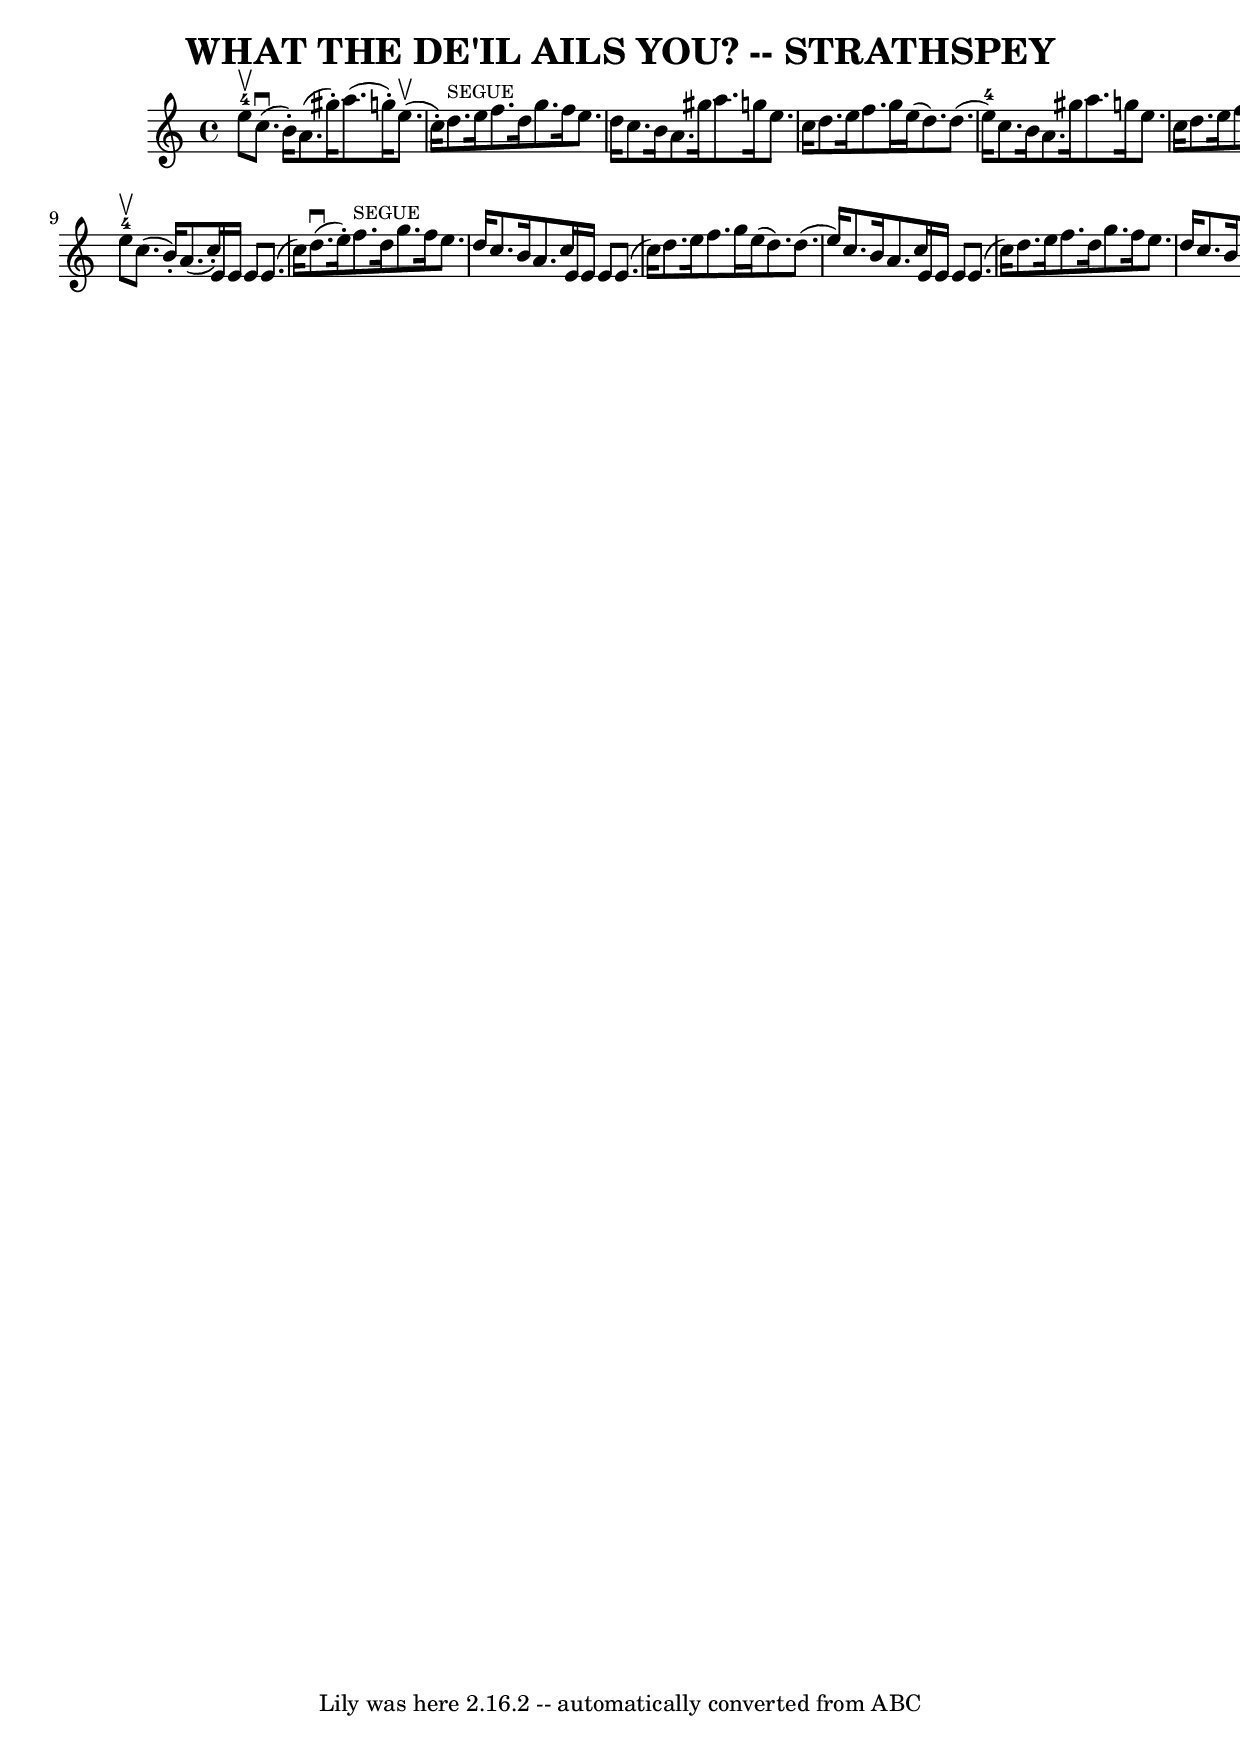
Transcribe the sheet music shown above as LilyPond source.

\version "2.16.2"
\include "Mammoth.ily"
\header {
  %% book = "Ryan's Mammoth Collection of Fiddle Tunes"
  composer = ""
  crossRefNumber = "1"
  footnotes = ""
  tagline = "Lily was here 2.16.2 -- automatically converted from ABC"
  title = "WHAT THE DE'IL AILS YOU? -- STRATHSPEY"

}
voicedefault =  {


  \override Staff.TimeSignature #'style = #'C
  \time 4/4 
  \key a \minor
  e''8-4^\upbow   |
  c''8. (^\downbow 
  b'16 -.) a'8. (gis''16 -.) a''8. (g''!16 -.) e''8. 
  (^\upbow c''16 -.)   |
  d''8.^\segue e''16 f''8. d''16  
  g''8. f''16 e''8. d''16    |
  c''8. b'16 a'8.    
  gis''16 a''8. g''!16 e''8. c''16    |
  d''8. e''16    
  f''8. g''16 e''16 (d''8.) d''8. (e''16-4)   |
  
  c''8. b'16 a'8. gis''16 a''8. g''!16 e''8. c''16    
  |
  d''8. e''16 f''8. d''16 g''8. f''16 e''8. d''16 
  |
  c''8. b'16 a'8. gis''16 a''8. g''!16 e''8.    
  c''16    |
  d''8. e''16 f''8. g''16 e''16 (c''8.)   
  c''8    \bar "|." e''8-4^\upbow   |
  c''8. (b'16 -.)   
  a'8. (c''16 -.) e'16 e'16 e'8 e'8. (c''16)   |
  
  d''8. (^\downbow e''16 -.) f''8.^\segue d''16 g''8. f''16    
  e''8. d''16    |
  c''8. b'16 a'8. c''16 e'16 e'16   
  e'8 e'8. (c''16)   |
  d''8. e''16 f''8. g''16    
  e''16 (d''8.) d''8. (e''16)   |
  c''8. b'16 a'8.  
  c''16 e'16 e'16 e'8 e'8. (c''16)   |
  d''8.    
  e''16 f''8. d''16 g''8. f''16 e''8. d''16    |
  
  c''8. b'16 a'8. c''16 e'16 e'16 e'8 e'8. (c''16)   
  |
  d''8. e''16 f''8. g''16 e''16 (c''8.) c''8    
  \bar "|."   

}

\score{
  <<

    \context Staff="default"
    {
      \voicedefault 
      
    }

  >>
  \layout {
    
  }
  \midi {
  }

}
